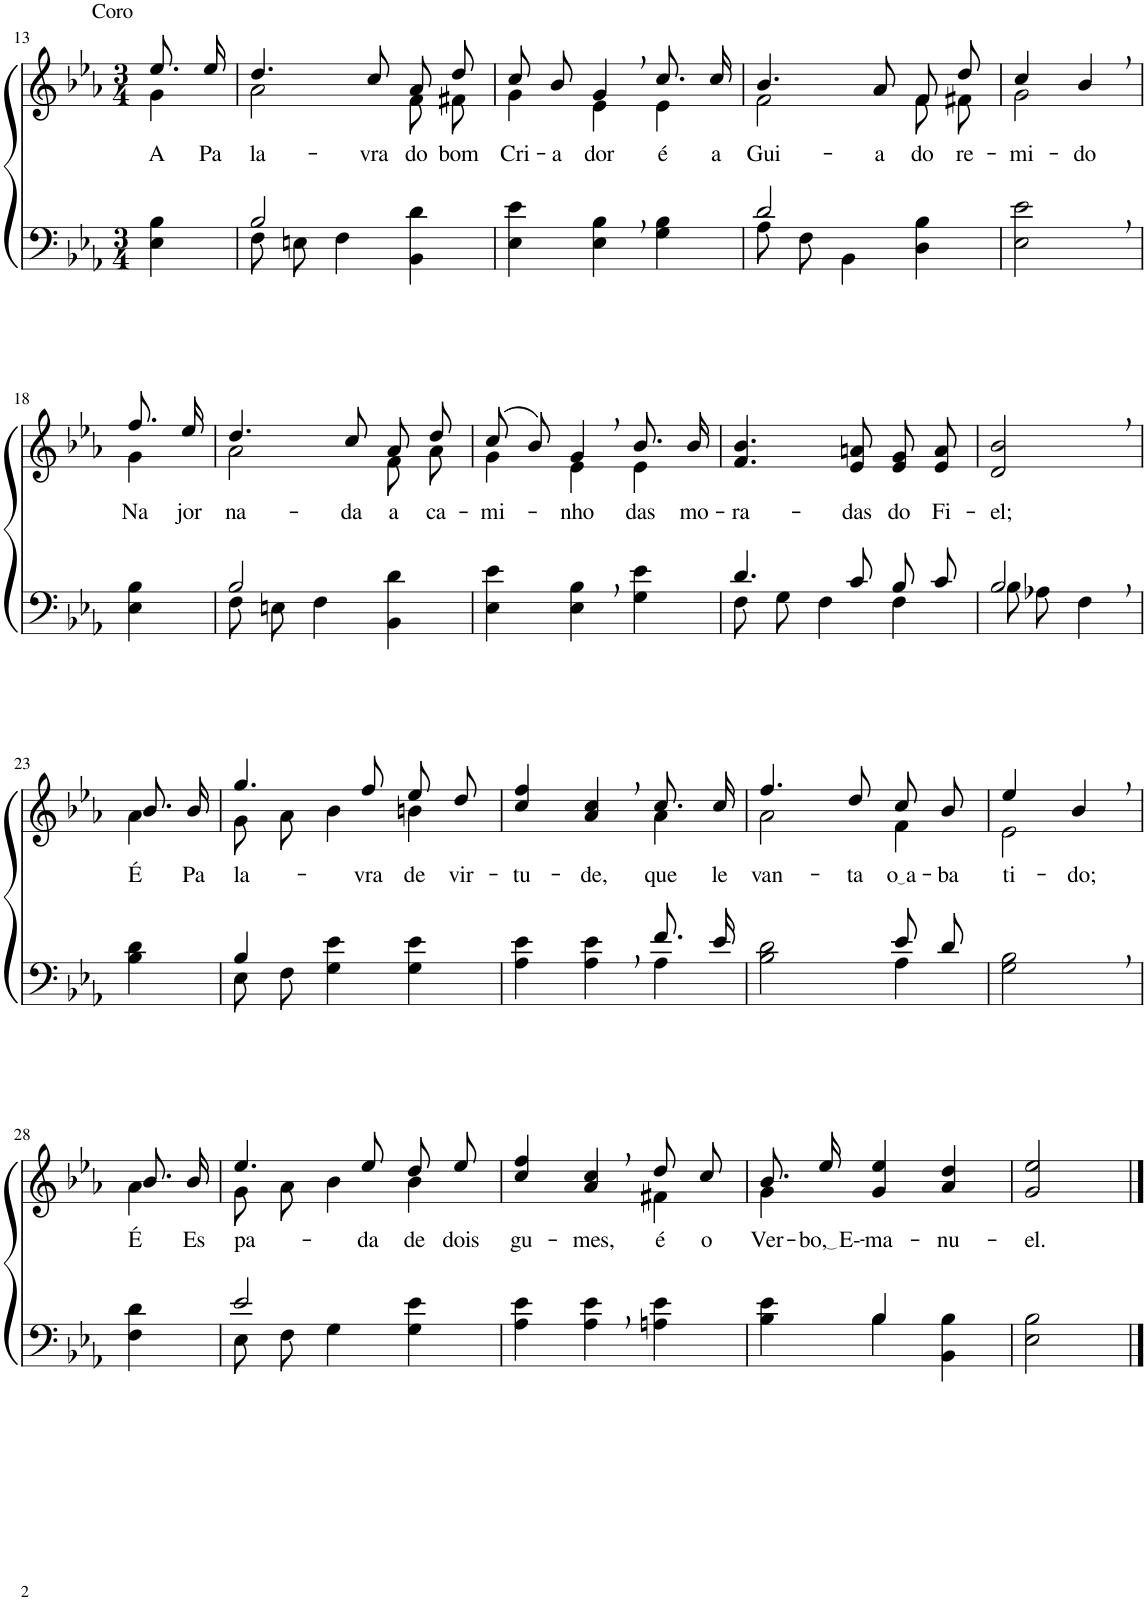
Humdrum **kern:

**kern	**kern	**text
*part2	*part1	*part1
*staff2	*staff1	*staff1
*I"Parte III e IV	*I"Parte I e II	*
!!LO:PB:g=z
*clefF4	*clefG2	*
*Trd2c3	*Trd2c3	*
*k[b-e-a-]	*k[b-e-a-]	*
*M3/4	*M3/4	*
=13	=13	=13
*	*^	*
!	!LO:TX:a:t=Coro	!	!
!	!	!	!LO:LY:b
4E-\ 4B-\	8.ee-/L	4g\	A
!	!	!	!LO:LY:b
.	16ee-/Jk	.	Pa-
=14	=14	=14	=14
*^	*	*	*
!	!	!	!	!LO:LY:b
2B-/	8F\L	4.dd/	2a-\	-la-
.	8En\J	.	.	.
.	4F\	.	.	.
!	!	!	!	!LO:LY:b
.	.	8cc/	.	-vra
!	!	!	!	!LO:LY:b
4ryy	4BB-\ 4d\	8a-/L	8f\L	do
!	!	!	!	!LO:LY:b
.	.	8dd/J	8f#X\J	bom
*v	*v	*	*	*
=15	=15	=15	=15
!	!	!	!LO:LY:b
4E-\ 4e-\	8cc/L	4g\	Cri-
!	!	!	!LO:LY:b
.	8b-/J	.	-a-
!	!	!	!LO:LY:b
4E-\, 4B-\,	4g,/	4e-\	-dor
!	!	!	!LO:LY:b
4G\ 4B-\	8.cc/L	4e-\	é
!	!	!	!LO:LY:b
.	16cc/Jk	.	a
=16	=16	=16	=16
*^	*	*	*
!	!	!	!	!LO:LY:b
2d/	8A-\L	4.b-/	2f\	Gui-
.	8F\J	.	.	.
.	4BB-\	.	.	.
!	!	!	!	!LO:LY:b
.	.	8a-/	.	-a
!	!	!	!	!LO:LY:b
4ryy	4D\ 4B-\	8f/L	8f\L	do
!	!	!	!	!LO:LY:b
.	.	8dd/J	8f#X\J	re-
*v	*v	*	*	*
=17	=17	=17	=17
!	!	!	!LO:LY:b
2E-\, 2e-\,	4cc/	2g\	-mi-
!	!	!	!LO:LY:b
.	4b-,/	.	-do
!!LO:LB:g=z	!!
=18	=18	=18	=18
!	!	!	!LO:LY:b
4E-\ 4B-\	8.ff/L	4g\	Na
!	!	!	!LO:LY:b
.	16ee-/Jk	.	jor-
=19	=19	=19	=19
*^	*	*	*
!	!	!	!	!LO:LY:b
2B-/	8F\L	4.dd/	2a-\	-na-
.	8En\J	.	.	.
.	4F\	.	.	.
!	!	!	!	!LO:LY:b
.	.	8cc/	.	-da
!	!	!	!	!LO:LY:b
4ryy	4BB-\ 4d\	8a-/L	8f\L	a
!	!	!	!	!LO:LY:b
.	.	8dd/J	8a-\J	ca-
*v	*v	*	*	*
=20	=20	=20	=20
!	!	!	!LO:LY:b
4E-\ 4e-\	(8cc/L	4g\	-mi-
.	8b-/J)	.	.
!	!	!	!LO:LY:b
4E-\, 4B-\,	4g,/	4e-\	-nho
!	!	!	!LO:LY:b
4G\ 4e-\	8.b-/L	4e-\	das
!	!	!	!LO:LY:b
.	16b-/Jk	.	mo-
*	*v	*v	*
=21	=21	=21
*^	*	*
!	!	!	!LO:LY:b
4.d/	8F\L	4.f/ 4.b-/	-ra-
.	8G\J	.	.
.	4F\	.	.
!	!	!	!LO:LY:b
8c/	.	8e-/ 8an/	-das
!	!	!	!LO:LY:b
8B-/L	4F\	8e-/ 8g/L	do
!	!	!	!LO:LY:b
8c/J	.	8e-/ 8a/J	Fi-
=22	=22	=22	=22
!	!	!	!LO:LY:b
2B-,/	8B-\L	2d/, 2b-/,	-el;
.	8A-X\J	.	.
.	4F\	.	.
!!LO:LB:g=z
=23	=23	=23	=23
*	*	*^	*
!	!	!	!	!LO:LY:b
*v	*v	*	*	*
4B-\ 4d\	8.b-/L	4a-\	É
!	!	!	!LO:LY:b
.	16b-/Jk	.	Pa-
=24	=24	=24	=24
*^	*	*	*
!	!	!	!	!LO:LY:b
4B-/	8E-\L	4.gg/	8g\L	-la-
.	8F\J	.	8a-\J	.
2ryy	4G\ 4e-\	.	4b-\	.
!	!	!	!	!LO:LY:b
.	.	8ff/	.	-vra
!	!	!	!	!LO:LY:b
.	4G\ 4e-\	8ee-/L	4bn\	de
!	!	!	!	!LO:LY:b
.	.	8dd/J	.	vir-
=25	=25	=25	=25	=25
!	!	!	!	!LO:LY:b
2ryy	4A-\ 4e-\	4cc/ 4ff/	2ryy	-tu-
!	!	!	!	!LO:LY:b
.	4A-\ 4e-\	4a-/, 4cc/,	.	-de,
!	!	!	!	!LO:LY:b
8.f/L	4A-\	8.cc/L	4a-\	que
!	!	!	!	!LO:LY:b
16e-/Jk	.	16cc/Jk	.	le-
=26	=26	=26	=26	=26
!	!	!	!	!LO:LY:b
2ryy	2B-\ 2d\	4.ff/	2a-\	-van-
!	!	!	!	!LO:LY:b
.	.	8dd/	.	-ta
!	!	!	!	!LO:LY:b
8e-/L	4A-\	8cc/L	4f\	o a
!	!	!	!	!LO:LY:b
8d/J	.	8b-/J	.	ba-
*v	*v	*	*	*
=27	=27	=27	=27
!	!	!	!LO:LY:b
2G\, 2B-\,	4ee-/	2e-\	-ti-
!	!	!	!LO:LY:b
.	4b-,/	.	-do;
!!LO:LB:g=z	!!
=28	=28	=28	=28
!	!	!	!LO:LY:b
4F\ 4d\	8.b-/L	4a-\	É
!	!	!	!LO:LY:b
.	16b-/Jk	.	Es-
=29	=29	=29	=29
*^	*	*	*
!	!	!	!	!LO:LY:b
2e-/	8E-\L	4.ee-/	8g\L	-pa-
.	8F\J	.	8a-\J	.
.	4G\	.	4b-\	.
!	!	!	!	!LO:LY:b
.	.	8ee-/	.	-da
!	!	!	!	!LO:LY:b
4ryy	4G\ 4e-\	8dd/L	4b-\	de
!	!	!	!	!LO:LY:b
.	.	8ee-/J	.	dois
*v	*v	*	*	*
=30	=30	=30	=30
!	!	!	!LO:LY:b
4A-\ 4e-\	4cc/ 4ff/	2ryy	gu-
!	!	!	!LO:LY:b
4A-\, 4e-\,	4a-/, 4cc/,	.	-mes,
!	!	!	!LO:LY:b
4An\ 4e-\	8dd/L	4f#X\	é
!	!	!	!LO:LY:b
.	8cc/J	.	o
=31	=31	=31	=31
*^	*	*	*
!	!	!	!	!LO:LY:b
4ryy	4B-\ 4e-\	8.b-/L	4g\	Ver-
!	!	!	!	!LO:LY:b
.	.	16ee-/Jk	.	bo, E-
!	!	!	!	!LO:LY:b
4B-/	4B-\	4g/ 4ee-/	2ryy	-ma-
!	!	!	!	!LO:LY:b
4ryy	4BB-\ 4B-\	4a-/ 4dd/	.	-nu-
*	*	*v	*v	*
=32	=32	=32	=32
!	!	!	!LO:LY:b
*v	*v	*	*
2E-\ 2B-\	2g/ 2ee-/	-el.
==	==	==
*-	*-	*-
